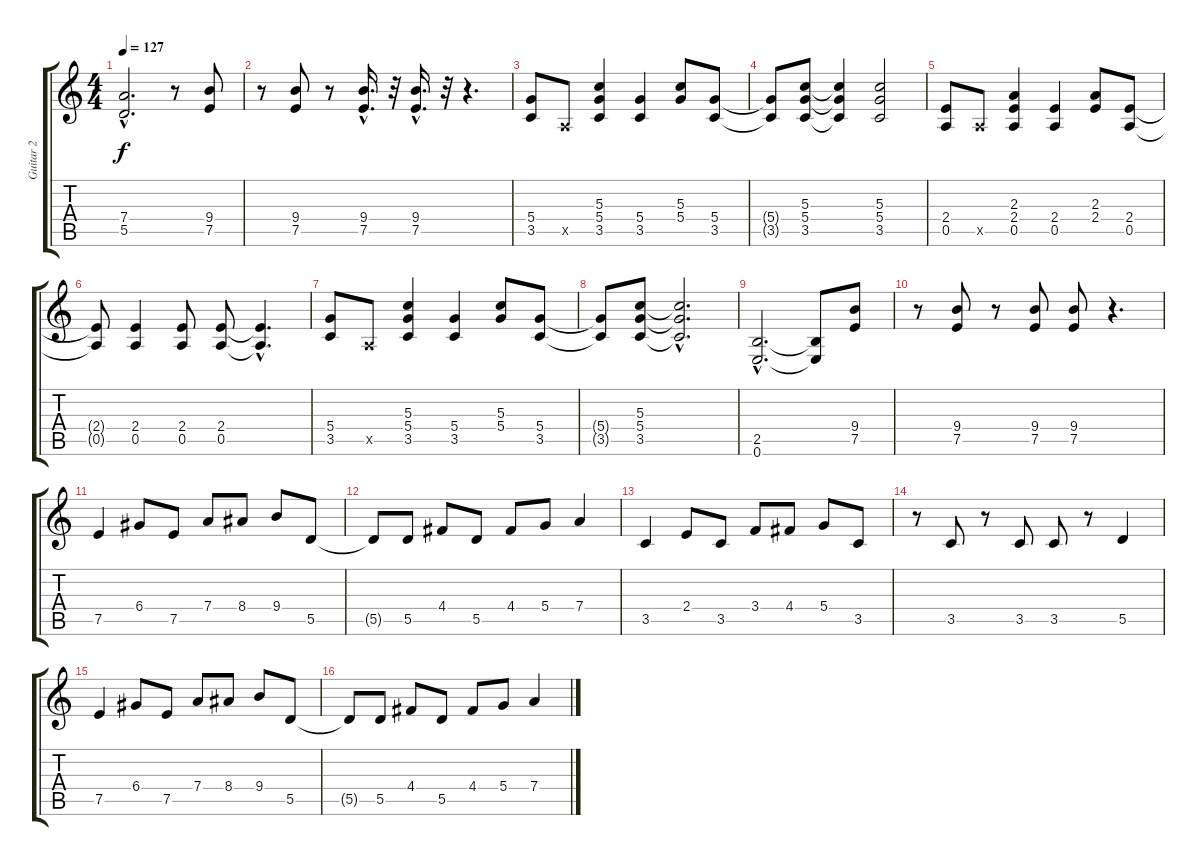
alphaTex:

\track ("Guitar 2" "Guitar 2") {instrument overdrivenguitar}
\staff {score tabs}
\tuning (E4 B3 G3 D3 A2 E2) {hide}
\ts (4 4)
\tempo 127
\clef g2
\ks c
(7.4{hac} 5.5{hac}).2{d dy f} r.8 (9.4 7.5).8 |
r.8 (9.4 7.5).8 r.8 (9.4{hac} 7.5{hac}).16{d} r.32 (9.4{hac} 7.5{hac}).16{d} r.32 r.4{d} |
(5.4 3.5).8 0.5{x}.8 (5.3 5.4 3.5).4 (5.4 3.5).4 (5.3 5.4).8 (5.4 3.5).8 |
(5.4{t} 3.5{t}).8 (5.3 5.4 3.5).8 (5.3{t} 5.4{t} 3.5{t}).4 (5.3 5.4 3.5).2 |
(2.4 0.5).8 0.5{x}.8 (2.3 2.4 0.5).4 (2.4 0.5).4 (2.3 2.4).8 (2.4 0.5).8 |
(2.4{t} 0.5{t}).8 (2.4 0.5).4 (2.4 0.5).8 (2.4 0.5).8 (2.4{hac t} 0.5{hac t}).4{d} |
(5.4 3.5).8 0.5{x}.8 (5.3 5.4 3.5).4 (5.4 3.5).4 (5.3 5.4).8 (5.4 3.5).8 |
(5.4{t} 3.5{t}).8 (5.3 5.4 3.5).8 (5.3{hac t} 5.4{hac t} 3.5{hac t}).2{d} |
(2.5{hac} 0.6{hac}).2{d} (2.5{t} 0.6{t}).8 (9.4 7.5).8 |
r.8 (9.4 7.5).8 r.8 (9.4 7.5).8 (9.4 7.5).8 r.4{d} |
7.5.4 6.4.8 7.5.8 7.4.8 8.4.8 9.4.8 5.5.8 |
5.5{t}.8 5.5.8 4.4.8 5.5.8 4.4.8 5.4.8 7.4.4 |
3.5.4 2.4.8 3.5.8 3.4.8 4.4.8 5.4.8 3.5.8 |
r.8 3.5.8 r.8 3.5.8 3.5.8 r.8 5.5.4 |
7.5.4 6.4.8 7.5.8 7.4.8 8.4.8 9.4.8 5.5.8 |
5.5{t}.8 5.5.8 4.4.8 5.5.8 4.4.8 5.4.8 7.4.4
